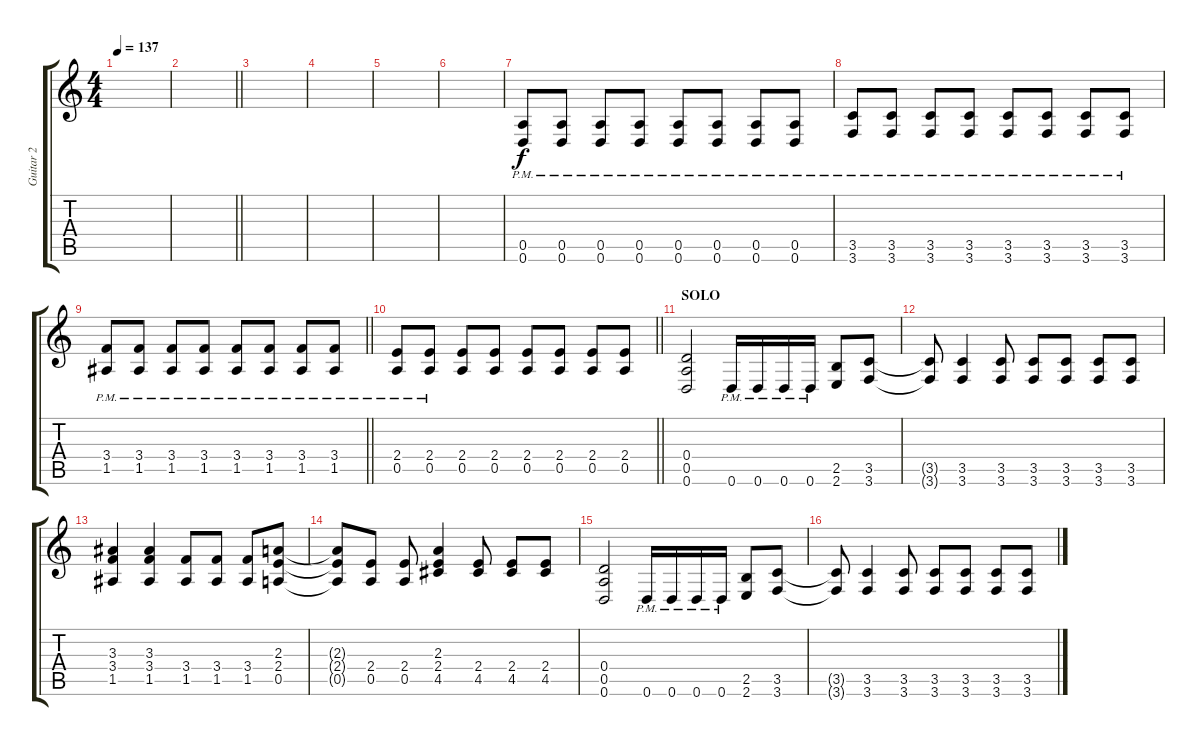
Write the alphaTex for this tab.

\track ("Guitar 2" "Guitar 2") {instrument distortionguitar}
\staff {score tabs}
\tuning (E4 B3 G3 D3 A2 D2) {hide}
\ts (4 4)
\tempo 137
\clef g2
\ks c
|
\barLineRight lightlight
|
|
|
|
|
(0.5{pm} 0.6{pm}).8 (0.5{pm} 0.6{pm}).8 (0.5{pm} 0.6{pm}).8 (0.5{pm} 0.6{pm}).8 (0.5{pm} 0.6{pm}).8 (0.5{pm} 0.6{pm}).8 (0.5{pm} 0.6{pm}).8 (0.5{pm} 0.6{pm}).8 |
(3.5{pm} 3.6{pm}).8 (3.5{pm} 3.6{pm}).8 (3.5{pm} 3.6{pm}).8 (3.5{pm} 3.6{pm}).8 (3.5{pm} 3.6{pm}).8 (3.5{pm} 3.6{pm}).8 (3.5{pm} 3.6{pm}).8 (3.5{pm} 3.6{pm}).8 |
\barLineRight lightlight
(3.4{pm} 1.5{pm}).8 (3.4{pm} 1.5{pm}).8 (3.4{pm} 1.5{pm}).8 (3.4{pm} 1.5{pm}).8 (3.4{pm} 1.5{pm}).8 (3.4{pm} 1.5{pm}).8 (3.4{pm} 1.5{pm}).8 (3.4{pm} 1.5{pm}).8 |
\barLineRight lightlight
(2.4{pm} 0.5{pm}).8 (2.4{pm} 0.5{pm}).8 (2.4 0.5).8 (2.4 0.5).8 (2.4 0.5).8 (2.4 0.5).8 (2.4 0.5).8 (2.4 0.5).8 |
\section ("" "SOLO")
(0.4 0.5 0.6).2 0.6{pm}.16 0.6{pm}.16 0.6{pm}.16 0.6{pm}.16 (2.5 2.6).8 (3.5 3.6).8 |
(3.5{t} 3.6{t}).8 (3.5 3.6).4 (3.5 3.6).8 (3.5 3.6).8 (3.5 3.6).8 (3.5 3.6).8 (3.5 3.6).8 |
(3.3 3.4 1.5).4 (3.3 3.4 1.5).4 (3.4 1.5).8 (3.4 1.5).8 (3.4 1.5).8 (2.3 2.4 0.5).8 |
(2.3{t} 2.4{t} 0.5{t}).8 (2.4 0.5).8 (2.4 0.5).8 (2.3 2.4 4.5).4 (2.4 4.5).8 (2.4 4.5).8 (2.4 4.5).8 |
(0.4 0.5 0.6).2 0.6{pm}.16 0.6{pm}.16 0.6{pm}.16 0.6{pm}.16 (2.5 2.6).8 (3.5 3.6).8 |
(3.5{t} 3.6{t}).8 (3.5 3.6).4 (3.5 3.6).8 (3.5 3.6).8 (3.5 3.6).8 (3.5 3.6).8 (3.5 3.6).8
